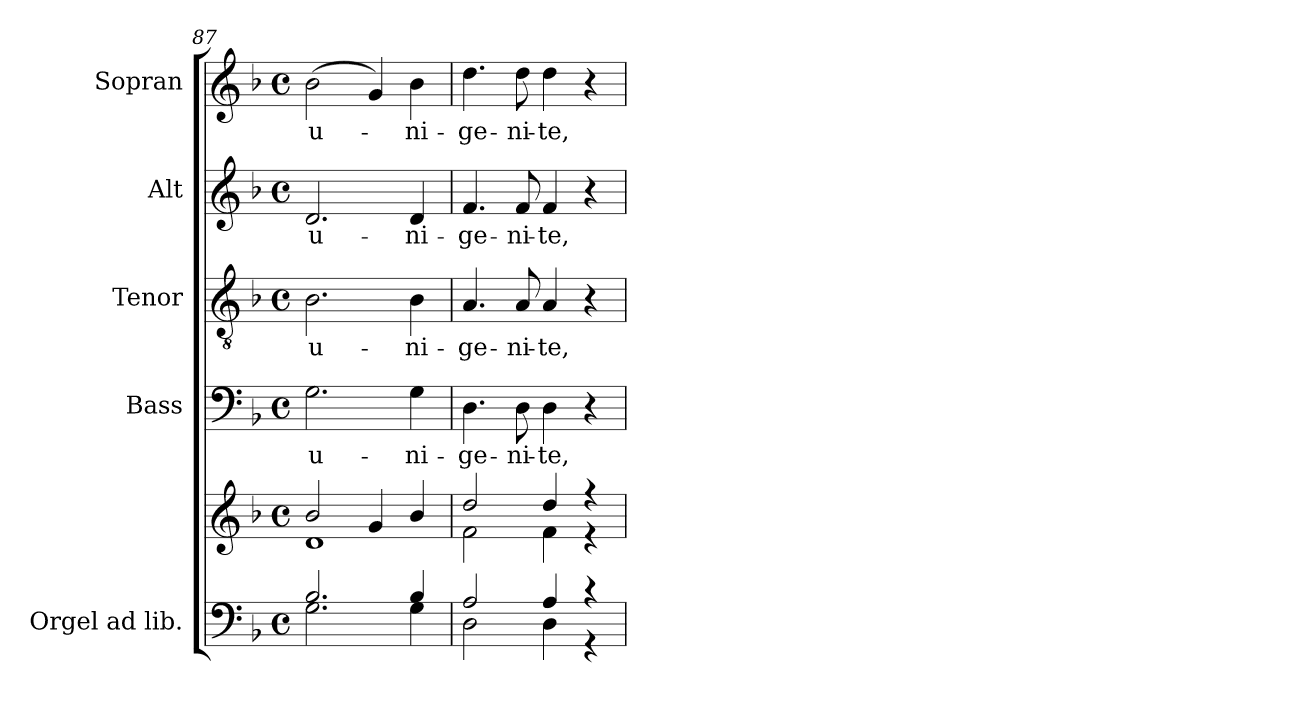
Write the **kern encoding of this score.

**kern	**kern	**kern	**text	**kern	**text	**kern	**text	**kern	**text
*part5	*part5	*part4	*part4	*part3	*part3	*part2	*part2	*part1	*part1
*staff6	*staff5	*staff4	*staff4	*staff3	*staff3	*staff2	*staff2	*staff1	*staff1
*I"Orgel ad lib.	*	*I"Bass	*	*I"Tenor	*	*I"Alt	*	*I"Sopran	*
*	*	*I'B.	*	*I'T.	*	*I'A.	*	*I'S.	*
*clefF4	*clefG2	*clefF4	*	*clefGv2	*	*clefG2	*	*clefG2	*
*k[b-]	*k[b-]	*k[b-]	*	*k[b-]	*	*k[b-]	*	*k[b-]	*
*F:	*F:	*F:	*	*F:	*	*F:	*	*F:	*
*M4/4	*M4/4	*M4/4	*	*M4/4	*	*M4/4	*	*M4/4	*
*met(c)	*met(c)	*met(c)	*	*met(c)	*	*met(c)	*	*met(c)	*
=87	=87	=87	=87	=87	=87	=87	=87	=87	=87
*^	*^	*	*	*	*	*	*	*	*
!	!	!	!	!	!LO:LY:b	!	!LO:LY:b	!	!LO:LY:b	!	!LO:LY:b
2.B-/	2.G\	2b-/	1d	2.G\	u-	2.B-\	u-	2.d/	u-	(>2b-\	u-
.	.	4g/	.	.	.	.	.	.	.	4g/)	.
!	!	!	!	!	!LO:LY:b	!	!LO:LY:b	!	!LO:LY:b	!	!LO:LY:b
4B-/	4G\	4b-/	.	4G\	-ni-	4B-\	-ni-	4d/	-ni-	4b-\	-ni-
=88	=88	=88	=88	=88	=88	=88	=88	=88	=88	=88	=88
!	!	!	!	!	!LO:LY:b	!	!LO:LY:b	!	!LO:LY:b	!	!LO:LY:b
2A/	2D\	2dd/	2f\	4.D\	-ge-	4.A/	-ge-	4.f/	-ge-	4.dd\	-ge-
!	!	!	!	!	!LO:LY:b	!	!LO:LY:b	!	!LO:LY:b	!	!LO:LY:b
.	.	.	.	8D\	-ni-	8A/	-ni-	8f/	-ni-	8dd\	-ni-
!	!	!	!	!	!LO:LY:b	!	!LO:LY:b	!	!LO:LY:b	!	!LO:LY:b
4A/	4D\	4dd/	4f\	4D\	-te,	4A/	-te,	4f/	-te,	4dd\	-te,
4r	4r	4r	4r	4r	.	4r	.	4r	.	4r	.
*v	*v	*	*	*	*	*	*	*	*	*	*
*	*v	*v	*	*	*	*	*	*	*	*
=	=	=	=	=	=	=	=	=	=
*-	*-	*-	*-	*-	*-	*-	*-	*-	*-
